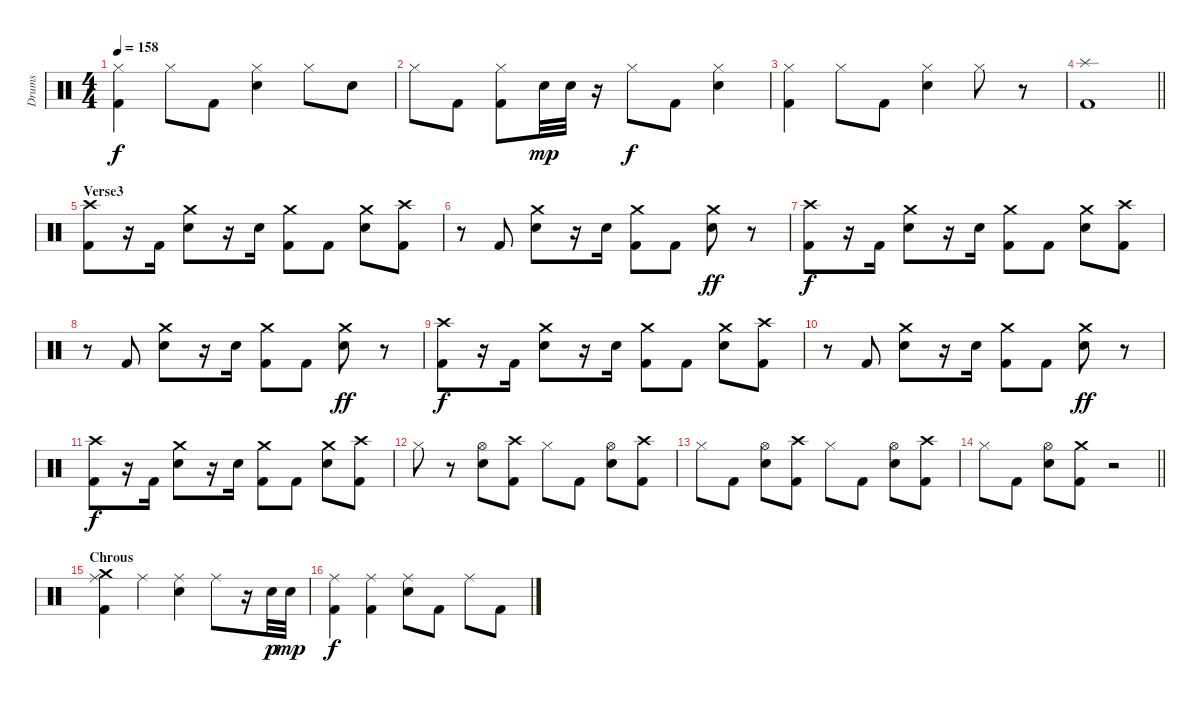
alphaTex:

\track ("Drums" "Drums") {instrument percussion}
\staff {score}
\articulation defaults
\ts (4 4)
\tempo 158
\clef neutral
\ks c
("Hi-Hat (closed)" "Kick (hit) 2").4{dy f} "Hi-Hat (closed)".8 "Kick (hit) 2".8 ("Hi-Hat (closed)" "Electric Snare (hit)").4 "Hi-Hat (closed)".8 "Electric Snare (hit)".8 |
"Hi-Hat (closed)".8 "Kick (hit) 2".8 ("Hi-Hat (closed)" "Kick (hit) 2").8 "Snare (hit) 2".32{dy mp} "Snare (hit) 2".32 r.16 "Hi-Hat (closed)".8{dy f} "Kick (hit) 2".8 ("Hi-Hat (closed)" "Electric Snare (hit)").4 |
("Hi-Hat (closed)" "Kick (hit) 2").4 "Hi-Hat (closed)".8 "Kick (hit) 2".8 ("Hi-Hat (closed)" "Electric Snare (hit)").4 "Hi-Hat (closed)".8 r.8 |
\barLineRight lightlight
("Splash (hit)" "Kick (hit) 2").1 |
\section ("" "Verse3")
("Crash high (hit)" "Kick (hit) 2").8 r.16 "Kick (hit) 2".16 ("Crash medium (hit)" "Electric Snare (hit)").8 r.16 "Electric Snare (hit)".16 ("Crash medium (hit)" "Kick (hit) 2").8 "Kick (hit) 2".8 ("Crash medium (hit)" "Electric Snare (hit)").8 ("Crash high (hit)" "Kick (hit) 2").8 |
r.8 "Kick (hit) 2".8 ("Crash medium (hit)" "Electric Snare (hit)").8 r.16 "Electric Snare (hit)".16 ("Crash medium (hit)" "Kick (hit) 2").8 "Kick (hit) 2".8 ("Crash medium (hit)" "Electric Snare (hit)").8{dy ff} r.8 |
("Crash high (hit)" "Kick (hit) 2").8{dy f} r.16 "Kick (hit) 2".16 ("Crash medium (hit)" "Electric Snare (hit)").8 r.16 "Electric Snare (hit)".16 ("Crash medium (hit)" "Kick (hit) 2").8 "Kick (hit) 2".8 ("Crash medium (hit)" "Electric Snare (hit)").8 ("Crash high (hit)" "Kick (hit) 2").8 |
r.8 "Kick (hit) 2".8 ("Crash medium (hit)" "Electric Snare (hit)").8 r.16 "Electric Snare (hit)".16 ("Crash medium (hit)" "Kick (hit) 2").8 "Kick (hit) 2".8 ("Crash medium (hit)" "Electric Snare (hit)").8{dy ff} r.8 |
("Crash high (hit)" "Kick (hit) 2").8{dy f} r.16 "Kick (hit) 2".16 ("Crash medium (hit)" "Electric Snare (hit)").8 r.16 "Electric Snare (hit)".16 ("Crash medium (hit)" "Kick (hit) 2").8 "Kick (hit) 2".8 ("Crash medium (hit)" "Electric Snare (hit)").8 ("Crash high (hit)" "Kick (hit) 2").8 |
r.8 "Kick (hit) 2".8 ("Crash medium (hit)" "Electric Snare (hit)").8 r.16 "Electric Snare (hit)".16 ("Crash medium (hit)" "Kick (hit) 2").8 "Kick (hit) 2".8 ("Crash medium (hit)" "Electric Snare (hit)").8{dy ff} r.8 |
("Crash high (hit)" "Kick (hit) 2").8{dy f} r.16 "Kick (hit) 2".16 ("Crash medium (hit)" "Electric Snare (hit)").8 r.16 "Electric Snare (hit)".16 ("Crash medium (hit)" "Kick (hit) 2").8 "Kick (hit) 2".8 ("Crash medium (hit)" "Electric Snare (hit)").8 ("Crash high (hit)" "Kick (hit) 2").8 |
"Hi-Hat (closed)".8 r.8 ("Hi-Hat (open)" "Electric Snare (hit)").8 ("Crash high (hit)" "Kick (hit) 2").8 "Hi-Hat (closed)".8 "Kick (hit) 2".8 ("Hi-Hat (open)" "Electric Snare (hit)").8 ("Crash high (hit)" "Kick (hit) 2").8 |
"Hi-Hat (closed)".8 "Kick (hit) 2".8 ("Hi-Hat (open)" "Electric Snare (hit)").8 ("Crash high (hit)" "Kick (hit) 2").8 "Hi-Hat (closed)".8 "Kick (hit) 2".8 ("Hi-Hat (open)" "Electric Snare (hit)").8 ("Crash high (hit)" "Kick (hit) 2").8 |
\barLineRight lightlight "Hi-Hat (closed)".8 "Kick (hit) 2".8
("Hi-Hat (open)" "Electric Snare (hit)").8 ("Crash medium (hit)" "Kick (hit) 2").8 r.2 |
\section ("" "Chrous")
("Crash medium (hit)" "Ride (middle)" "Kick (hit) 2").4 "Ride (middle)".4 ("Ride (middle)" "Electric Snare (hit)").4 "Ride (middle)".8 r.16 "Electric Snare (hit)".32{dy p} "Electric Snare (hit)".32{dy mp} |
("Ride (middle)" "Kick (hit) 2").4{dy f} ("Ride (middle)" "Kick (hit) 2").4 ("Ride (middle)" "Electric Snare (hit)").8 "Kick (hit) 2".8 "Ride (middle)".8 "Kick (hit) 2".8
